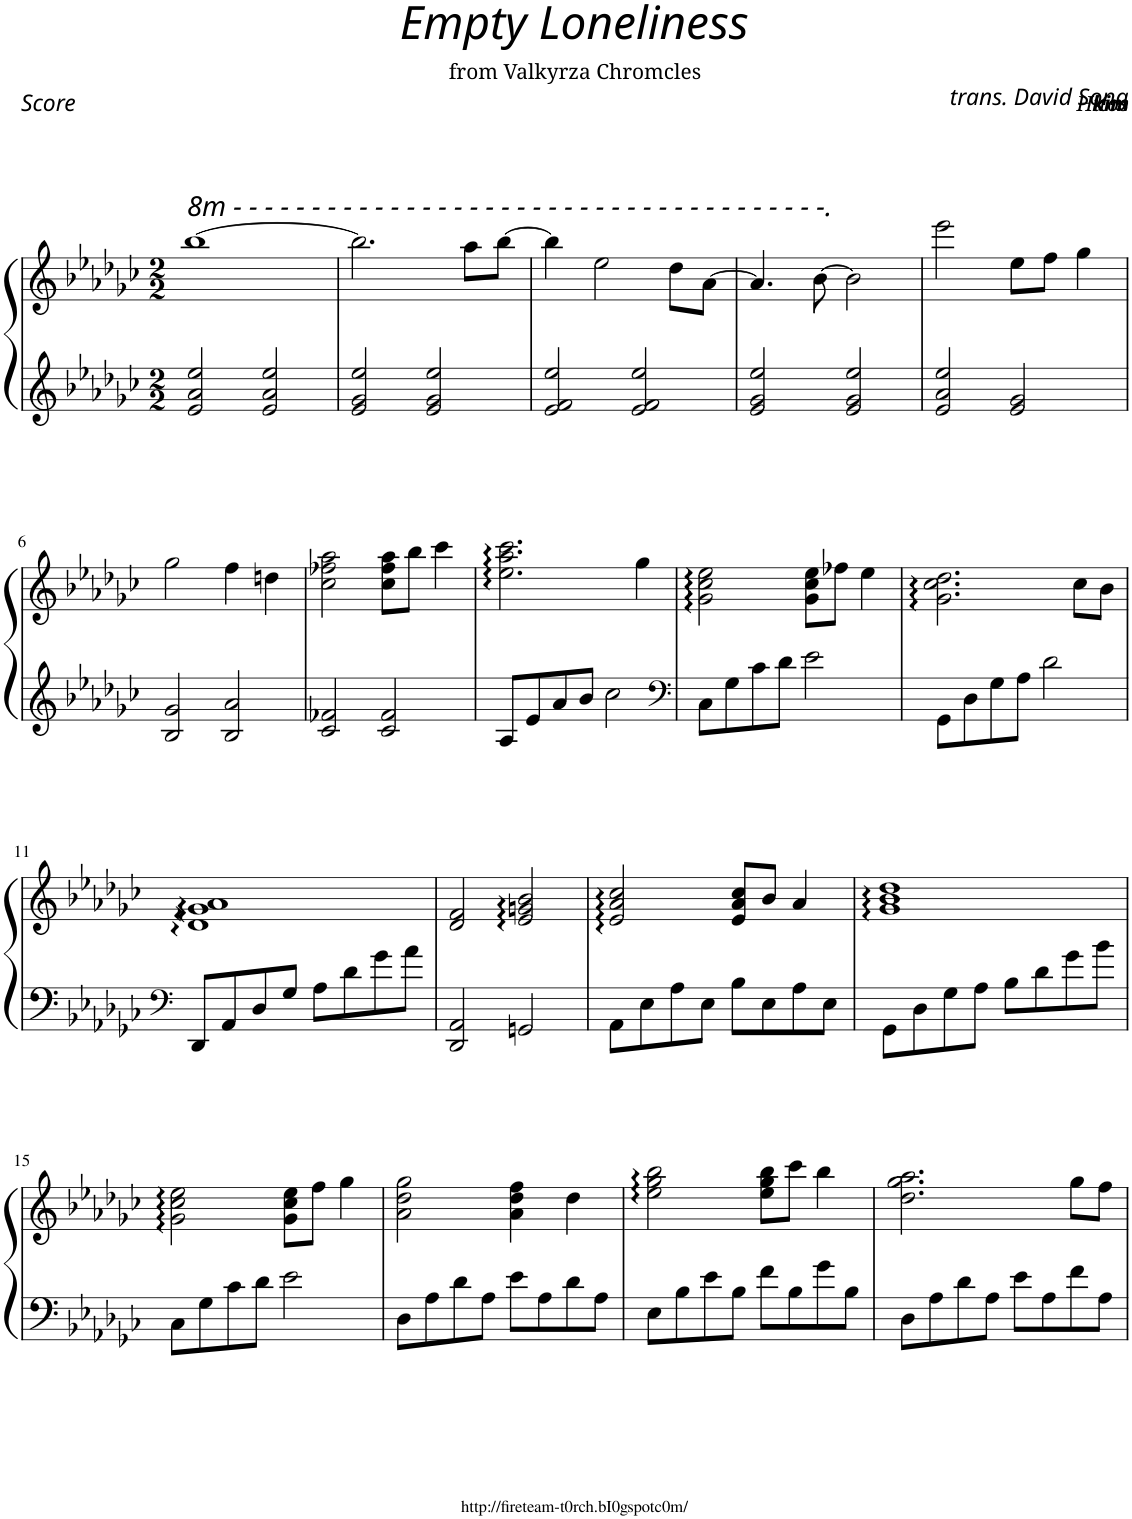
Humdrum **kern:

**kern	**kern
*part1	*part1
*staff2	*staff1
*I"Piano	*
*I'Pno	*
*clefG2	*clefG2
*k[b-e-a-d-g-c-]	*k[b-e-a-d-g-c-]
*M2/2	*M2/2
=1	=1
!	!LO:TX:a:i:t=8m - - - - - - - - - - - - - - - - - - - - - - - - - - - - - - - - - - - - - -.
2e-/ 2a-/ 2ee-/	[1bb-
2e-/ 2a-/ 2ee-/	.
=2	=2
2e-/ 2g-/ 2ee-/	2.bb-\]
2e-/ 2g-/ 2ee-/	.
.	8aa-\L
.	[8bb-\J
=3	=3
2e-/ 2f/ 2ee-/	4bb-\]
.	2ee-\
2e-/ 2f/ 2ee-/	.
.	8dd-\L
.	[8a-\J
=4	=4
2e-/ 2g-/ 2ee-/	4.a-/]
.	[8b-\
2e-/ 2g-/ 2ee-/	2b-\]
=5	=5
2e-/ 2a-/ 2ee-/	2eee-\
2e-/ 2g-/	8ee-\L
.	8ff\J
.	4gg-\
!!LO:LB:g=z
=6	=6
2B-/ 2g-/	2gg-\
2B-/ 2a-/	4ff\
.	4ddn\
=7	=7
2c-/ 2f-X/	2cc-\ 2ff-X\ 2aa-\
2c-/ 2f-/	8cc-\ 8ff-\ 8aa-\L
.	8bb-\J
.	4ccc-\
=8	=8
8A-/L	2.ee-\ 2.aa-\ 2.ccc-\
8e-/	.
8a-/	.
8b-/J	.
2cc-\	.
.	4gg-\
=9	=9
*clefF4	*
8C-\L	2g-\ 2cc-\ 2ee-\
8G-\	.
8c-\	.
8d-\J	.
2e-\	8g-\ 8cc-\ 8ee-\L
.	8ff-X\J
.	4ee-\
=10	=10
8GG-\L	2.g-\ 2.cc-\ 2.dd-\
8D-\	.
8G-\	.
8A-\J	.
2d-\	.
.	8cc-\L
.	8b-\J
!!LO:LB:g=z
=11	=11
*clefF4	*
*	*^
*	*	*^
8DD-/L	1a-	1g-:	1d-:
8AA-/	.	.	.
8D-/	.	.	.
8G-/J	.	.	.
8A-\L	.	.	.
8d-\	.	.	.
8g-\	.	.	.
8a-\J	.	.	.
*	*v	*v	*v
=12	=12
2DD-/ 2AA-/	2d-/ 2f/
2GGn/	2e-/ 2gn/ 2b-/
=13	=13
8AA-\L	2e-/ 2a-/ 2cc-/
8E-\	.
8A-\	.
8E-\J	.
8B-\L	8e-/ 8a-/ 8cc-/L
8E-\	8b-/J
8A-\	4a-/
8E-\J	.
=14	=14
8GG-\L	1g- 1b- 1dd-
8D-\	.
8G-\	.
8A-\J	.
8B-\L	.
8d-\	.
8g-\	.
8b-\J	.
!!LO:LB:g=z
=15	=15
8C-\L	2g-\ 2cc-\ 2ee-\
8G-\	.
8c-\	.
8d-\J	.
2e-\	8g-\ 8cc-\ 8ee-\L
.	8ff\J
.	4gg-\
=16	=16
8D-\L	2a-\ 2dd-\ 2gg-\
8A-\	.
8d-\	.
8A-\J	.
8e-\L	4a-\ 4dd-\ 4ff\
8A-\	.
8d-\	4dd-\
8A-\J	.
=17	=17
8E-\L	2ee-\ 2gg-\ 2bb-\
8B-\	.
8e-\	.
8B-\J	.
8f\L	8ee-\ 8gg-\ 8bb-\L
8B-\	8ccc-\J
8g-\	4bb-\
8B-\J	.
=18	=18
8D-\L	2.dd-\ 2.gg-\ 2.aa-\
8A-\	.
8d-\	.
8A-\J	.
8e-\L	.
8A-\	.
8f\	8gg-\L
8A-\J	8ff\J
=	=
*-	*-
